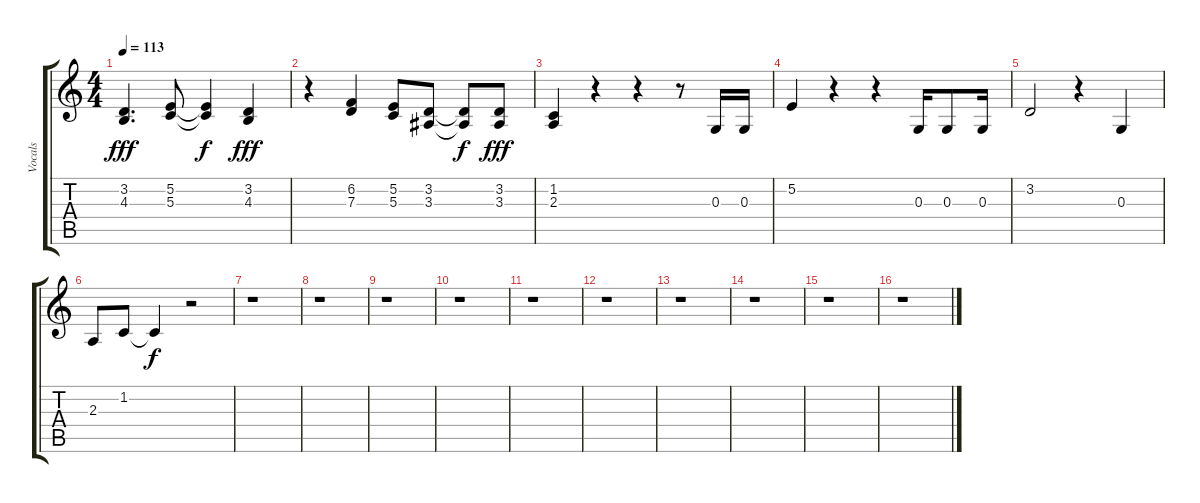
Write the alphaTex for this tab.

\track ("Vocals" "Vocals") {instrument lead6voice}
\staff {score tabs}
\tuning (E4 B3 G3 D3 A2 E2) {hide}
\ts (4 4)
\tempo 113
\clef g2
\ks c
(3.2 4.3).4{d dy fff} (5.2 5.3).8 (5.2{t} 5.3{t}).4{dy f} (3.2 4.3).4{dy fff} |
r.4 (6.2 7.3).4 (5.2 5.3).8 (3.2 3.3).8 (3.2{t} 3.3{t}).8{dy f} (3.2 3.3).8{dy fff} |
(1.2 2.3).4 r.4 r.4 r.8 0.3.16 0.3.16 |
5.2.4 r.4 r.4 0.3.16 0.3.8 0.3.16 |
3.2.2 r.4 0.3.4 |
2.3.8 1.2.8 1.2{t}.4{dy f} r.2 |
r.1 |
r.1 |
r.1 |
r.1 |
r.1 |
r.1 |
r.1 |
r.1 |
r.1 |
r.1
